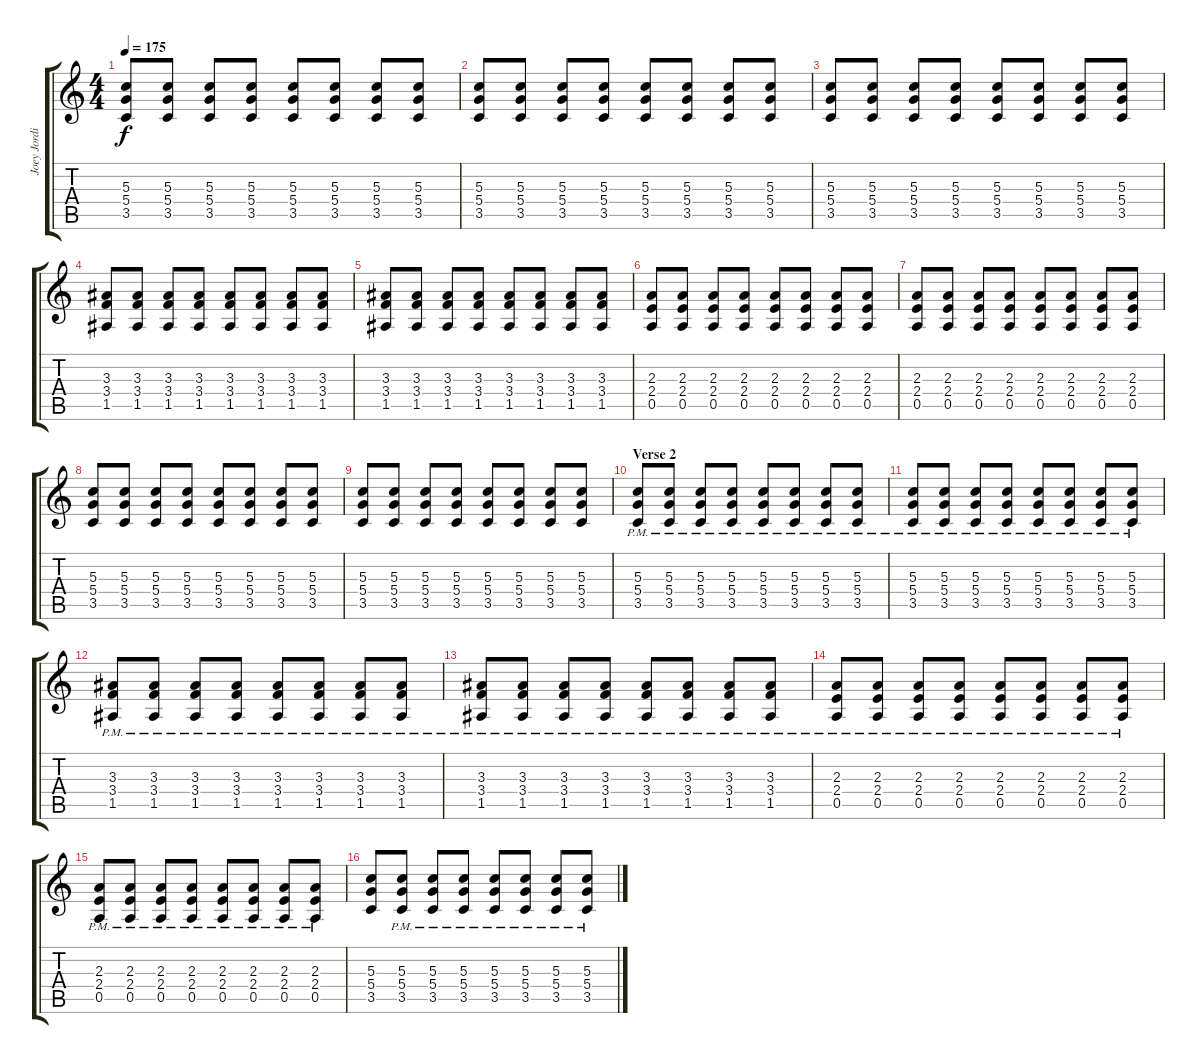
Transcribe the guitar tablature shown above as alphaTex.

\track ("Joey Jordison (Rythm)" "Joey Jordi") {instrument overdrivenguitar}
\staff {score tabs}
\tuning (E4 B3 G3 D3 A2 E2) {hide}
\ts (4 4)
\tempo 175
\clef g2
\ks c
(5.3 5.4 3.5).8{dy f} (5.3 5.4 3.5).8 (5.3 5.4 3.5).8 (5.3 5.4 3.5).8 (5.3 5.4 3.5).8 (5.3 5.4 3.5).8 (5.3 5.4 3.5).8 (5.3 5.4 3.5).8 |
(5.3 5.4 3.5).8 (5.3 5.4 3.5).8 (5.3 5.4 3.5).8 (5.3 5.4 3.5).8 (5.3 5.4 3.5).8 (5.3 5.4 3.5).8 (5.3 5.4 3.5).8 (5.3 5.4 3.5).8 |
(5.3 5.4 3.5).8 (5.3 5.4 3.5).8 (5.3 5.4 3.5).8 (5.3 5.4 3.5).8 (5.3 5.4 3.5).8 (5.3 5.4 3.5).8 (5.3 5.4 3.5).8 (5.3 5.4 3.5).8 |
(3.3 3.4 1.5).8 (3.3 3.4 1.5).8 (3.3 3.4 1.5).8 (3.3 3.4 1.5).8 (3.3 3.4 1.5).8 (3.3 3.4 1.5).8 (3.3 3.4 1.5).8 (3.3 3.4 1.5).8 |
(3.3 3.4 1.5).8 (3.3 3.4 1.5).8 (3.3 3.4 1.5).8 (3.3 3.4 1.5).8 (3.3 3.4 1.5).8 (3.3 3.4 1.5).8 (3.3 3.4 1.5).8 (3.3 3.4 1.5).8 |
(2.3 2.4 0.5).8 (2.3 2.4 0.5).8 (2.3 2.4 0.5).8 (2.3 2.4 0.5).8 (2.3 2.4 0.5).8 (2.3 2.4 0.5).8 (2.3 2.4 0.5).8 (2.3 2.4 0.5).8 |
(2.3 2.4 0.5).8 (2.3 2.4 0.5).8 (2.3 2.4 0.5).8 (2.3 2.4 0.5).8 (2.3 2.4 0.5).8 (2.3 2.4 0.5).8 (2.3 2.4 0.5).8 (2.3 2.4 0.5).8 |
(5.3 5.4 3.5).8 (5.3 5.4 3.5).8 (5.3 5.4 3.5).8 (5.3 5.4 3.5).8 (5.3 5.4 3.5).8 (5.3 5.4 3.5).8 (5.3 5.4 3.5).8 (5.3 5.4 3.5).8 |
(5.3 5.4 3.5).8 (5.3 5.4 3.5).8 (5.3 5.4 3.5).8 (5.3 5.4 3.5).8 (5.3 5.4 3.5).8 (5.3 5.4 3.5).8 (5.3 5.4 3.5).8 (5.3 5.4 3.5).8 |
\section ("" "Verse 2")
(5.3{pm} 5.4{pm} 3.5{pm}).8 (5.3{pm} 5.4{pm} 3.5{pm}).8 (5.3{pm} 5.4{pm} 3.5{pm}).8 (5.3{pm} 5.4{pm} 3.5{pm}).8 (5.3{pm} 5.4{pm} 3.5{pm}).8 (5.3{pm} 5.4{pm} 3.5{pm}).8 (5.3{pm} 5.4{pm} 3.5{pm}).8 (5.3{pm} 5.4{pm} 3.5{pm}).8 |
(5.3{pm} 5.4{pm} 3.5{pm}).8 (5.3{pm} 5.4{pm} 3.5{pm}).8 (5.3{pm} 5.4{pm} 3.5{pm}).8 (5.3{pm} 5.4{pm} 3.5{pm}).8 (5.3{pm} 5.4{pm} 3.5{pm}).8 (5.3{pm} 5.4{pm} 3.5{pm}).8 (5.3{pm} 5.4{pm} 3.5{pm}).8 (5.3{pm} 5.4{pm} 3.5{pm}).8 |
(3.3{pm} 3.4{pm} 1.5{pm}).8 (3.3{pm} 3.4{pm} 1.5{pm}).8 (3.3{pm} 3.4{pm} 1.5{pm}).8 (3.3{pm} 3.4{pm} 1.5{pm}).8 (3.3{pm} 3.4{pm} 1.5{pm}).8 (3.3{pm} 3.4{pm} 1.5{pm}).8 (3.3{pm} 3.4{pm} 1.5{pm}).8 (3.3{pm} 3.4{pm} 1.5{pm}).8 |
(3.3{pm} 3.4{pm} 1.5{pm}).8 (3.3{pm} 3.4{pm} 1.5{pm}).8 (3.3{pm} 3.4{pm} 1.5{pm}).8 (3.3{pm} 3.4{pm} 1.5{pm}).8 (3.3{pm} 3.4{pm} 1.5{pm}).8 (3.3{pm} 3.4{pm} 1.5{pm}).8 (3.3{pm} 3.4{pm} 1.5{pm}).8 (3.3{pm} 3.4{pm} 1.5{pm}).8 |
(2.3{pm} 2.4{pm} 0.5{pm}).8 (2.3{pm} 2.4{pm} 0.5{pm}).8 (2.3{pm} 2.4{pm} 0.5{pm}).8 (2.3{pm} 2.4{pm} 0.5{pm}).8 (2.3{pm} 2.4{pm} 0.5{pm}).8 (2.3{pm} 2.4{pm} 0.5{pm}).8 (2.3{pm} 2.4{pm} 0.5{pm}).8 (2.3{pm} 2.4{pm} 0.5{pm}).8 |
(2.3{pm} 2.4{pm} 0.5{pm}).8 (2.3{pm} 2.4{pm} 0.5{pm}).8 (2.3{pm} 2.4{pm} 0.5{pm}).8 (2.3{pm} 2.4{pm} 0.5{pm}).8 (2.3{pm} 2.4{pm} 0.5{pm}).8 (2.3{pm} 2.4{pm} 0.5{pm}).8 (2.3{pm} 2.4{pm} 0.5{pm}).8 (2.3{pm} 2.4{pm} 0.5{pm}).8 |
(5.3 5.4 3.5).8 (5.3{pm} 5.4{pm} 3.5{pm}).8 (5.3{pm} 5.4{pm} 3.5{pm}).8 (5.3{pm} 5.4{pm} 3.5{pm}).8 (5.3{pm} 5.4{pm} 3.5{pm}).8 (5.3{pm} 5.4{pm} 3.5{pm}).8 (5.3{pm} 5.4{pm} 3.5{pm}).8 (5.3{pm} 5.4{pm} 3.5{pm}).8
